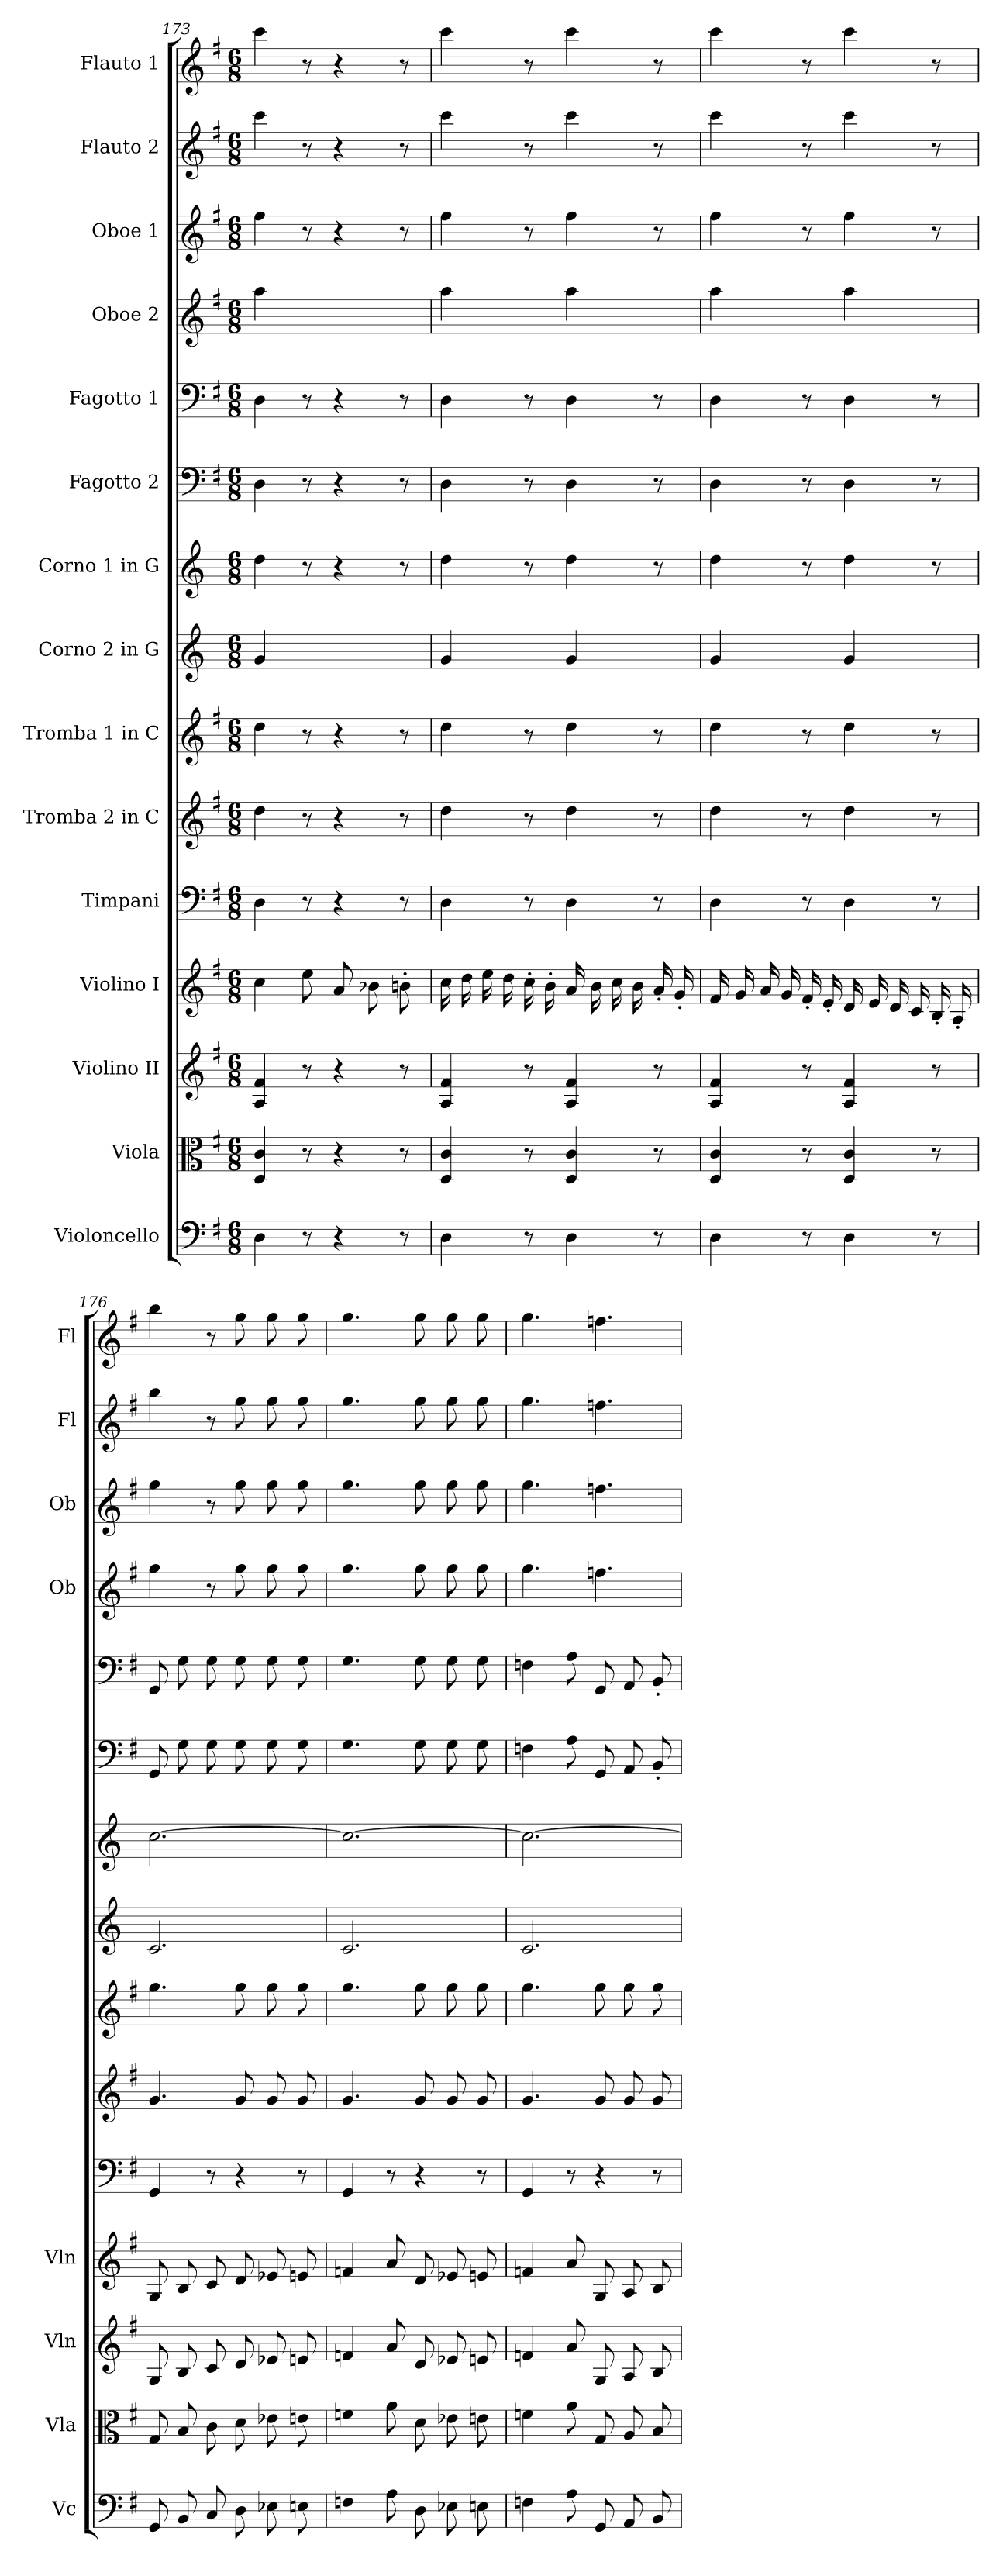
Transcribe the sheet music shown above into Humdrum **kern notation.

**kern	**kern	**kern	**kern	**kern	**kern	**kern	**kern	**kern	**kern	**kern	**kern	**kern	**kern	**kern
*part15	*part14	*part13	*part12	*part11	*part10	*part9	*part8	*part7	*part6	*part5	*part4	*part3	*part2	*part1
*staff15	*staff14	*staff13	*staff12	*staff11	*staff10	*staff9	*staff8	*staff7	*staff6	*staff5	*staff4	*staff3	*staff2	*staff1
*I"Violoncello	*I"Viola	*I"Violino II	*I"Violino I	*I"Timpani	*I"Tromba 2 in C	*I"Tromba 1 in C	*I"Corno 2 in G	*I"Corno 1 in G	*I"Fagotto 2	*I"Fagotto 1	*I"Oboe 2	*I"Oboe 1	*I"Flauto 2	*I"Flauto 1
*I'Vc	*I'Vla	*I'Vln	*I'Vln	*	*	*	*	*	*	*	*I'Ob	*I'Ob	*I'Fl	*I'Fl
*clefF4	*clefC3	*clefG2	*clefG2	*clefF4	*clefG2	*clefG2	*clefG2	*clefG2	*clefF4	*clefF4	*clefG2	*clefG2	*clefG2	*clefG2
*	*	*	*	*	*ITrd1c2	*ITrd1c2	*ITrd-4c-7	*ITrd-4c-7	*	*	*	*	*	*
*k[f#]	*k[f#]	*k[f#]	*k[f#]	*k[f#]	*k[b-]	*k[b-]	*k[f#]	*k[f#]	*k[f#]	*k[f#]	*k[f#]	*k[f#]	*k[f#]	*k[f#]
*G:	*G:	*G:	*G:	*G:	*F:	*F:	*G:	*G:	*G:	*G:	*G:	*G:	*G:	*G:
*M6/8	*M6/8	*M6/8	*M6/8	*M6/8	*M6/8	*M6/8	*M6/8	*M6/8	*M6/8	*M6/8	*M6/8	*M6/8	*M6/8	*M6/8
=173	=173	=173	=173	=173	=173	=173	=173	=173	=173	=173	=173	=173	=173	=173
4D	4D 4c	4A 4f#	4cc	4D	4cc	4cc	4dd	4aa	4D	4D	4aa	4ff#	4ccc	4ccc
8r	8r	8r	8ee	8r	8r	8r	8ryy	8r	8r	8r	8ryy	8r	8r	8r
4r	4r	4r	8a	4r	4r	4r	4ryy	4r	4r	4r	4ryy	4r	4r	4r
.	.	.	8b-X	.	.	.	.	.	.	.	.	.	.	.
8r	8r	8r	8bn'	8r	8r	8r	8ryy	8r	8r	8r	8ryy	8r	8r	8r
=174	=174	=174	=174	=174	=174	=174	=174	=174	=174	=174	=174	=174	=174	=174
4D	4D 4c	4A 4f#	16cc	4D	4cc	4cc	4dd	4aa	4D	4D	4aa	4ff#	4ccc	4ccc
.	.	.	16dd	.	.	.	.	.	.	.	.	.	.	.
.	.	.	16ee	.	.	.	.	.	.	.	.	.	.	.
.	.	.	16dd	.	.	.	.	.	.	.	.	.	.	.
8r	8r	8r	16cc'	8r	8r	8r	8ryy	8r	8r	8r	8ryy	8r	8r	8r
.	.	.	16b'	.	.	.	.	.	.	.	.	.	.	.
4D	4D 4c	4A 4f#	16a	4D	4cc	4cc	4dd	4aa	4D	4D	4aa	4ff#	4ccc	4ccc
.	.	.	16b	.	.	.	.	.	.	.	.	.	.	.
.	.	.	16cc	.	.	.	.	.	.	.	.	.	.	.
.	.	.	16b	.	.	.	.	.	.	.	.	.	.	.
8r	8r	8r	16a'	8r	8r	8r	8ryy	8r	8r	8r	8ryy	8r	8r	8r
.	.	.	16g'	.	.	.	.	.	.	.	.	.	.	.
=175	=175	=175	=175	=175	=175	=175	=175	=175	=175	=175	=175	=175	=175	=175
4D	4D 4c	4A 4f#	16f#	4D	4cc	4cc	4dd	4aa	4D	4D	4aa	4ff#	4ccc	4ccc
.	.	.	16g	.	.	.	.	.	.	.	.	.	.	.
.	.	.	16a	.	.	.	.	.	.	.	.	.	.	.
.	.	.	16g	.	.	.	.	.	.	.	.	.	.	.
8r	8r	8r	16f#'	8r	8r	8r	8ryy	8r	8r	8r	8ryy	8r	8r	8r
.	.	.	16e'	.	.	.	.	.	.	.	.	.	.	.
4D	4D 4c	4A 4f#	16d	4D	4cc	4cc	4dd	4aa	4D	4D	4aa	4ff#	4ccc	4ccc
.	.	.	16e	.	.	.	.	.	.	.	.	.	.	.
.	.	.	16d	.	.	.	.	.	.	.	.	.	.	.
.	.	.	16c	.	.	.	.	.	.	.	.	.	.	.
8r	8r	8r	16B'	8r	8r	8r	8ryy	8r	8r	8r	8ryy	8r	8r	8r
.	.	.	16A'	.	.	.	.	.	.	.	.	.	.	.
=176	=176	=176	=176	=176	=176	=176	=176	=176	=176	=176	=176	=176	=176	=176
8GG	8G	8G	8G	4GG	4.f	4.ff	2.g	[2.gg	8GG	8GG	4gg	4gg	4bb	4bb
8BB	8B	8B	8B	.	.	.	.	.	8G	8G	.	.	.	.
8C	8c	8c	8c	8r	.	.	.	.	8G	8G	8r	8r	8r	8r
8D	8d	8d	8d	4r	8f	8ff	.	.	8G	8G	8gg	8gg	8gg	8gg
8E-X	8e-X	8e-X	8e-X	.	8f	8ff	.	.	8G	8G	8gg	8gg	8gg	8gg
8En	8en	8en	8en	8r	8f	8ff	.	.	8G	8G	8gg	8gg	8gg	8gg
=177	=177	=177	=177	=177	=177	=177	=177	=177	=177	=177	=177	=177	=177	=177
4Fn	4fn	4fn	4fn	4GG	4.f	4.ff	2.g	2.gg_	4.G	4.G	4.gg	4.gg	4.gg	4.gg
8A	8a	8a	8a	8r	.	.	.	.	.	.	.	.	.	.
8D	8d	8d	8d	4r	8f	8ff	.	.	8G	8G	8gg	8gg	8gg	8gg
8E-X	8e-X	8e-X	8e-X	.	8f	8ff	.	.	8G	8G	8gg	8gg	8gg	8gg
8En	8en	8en	8en	8r	8f	8ff	.	.	8G	8G	8gg	8gg	8gg	8gg
=178	=178	=178	=178	=178	=178	=178	=178	=178	=178	=178	=178	=178	=178	=178
4Fn	4fn	4fn	4fn	4GG	4.f	4.ff	2.g	2.gg_	4Fn	4Fn	4.gg	4.gg	4.gg	4.gg
8A	8a	8a	8a	8r	.	.	.	.	8A	8A	.	.	.	.
8GG	8G	8G	8G	4r	8f	8ff	.	.	8GG	8GG	4.ffn	4.ffn	4.ffn	4.ffn
8AA	8A	8A	8A	.	8f	8ff	.	.	8AA	8AA	.	.	.	.
8BB	8B	8B	8B	8r	8f	8ff	.	.	8BB'	8BB'	.	.	.	.
=	=	=	=	=	=	=	=	=	=	=	=	=	=	=
*-	*-	*-	*-	*-	*-	*-	*-	*-	*-	*-	*-	*-	*-	*-
